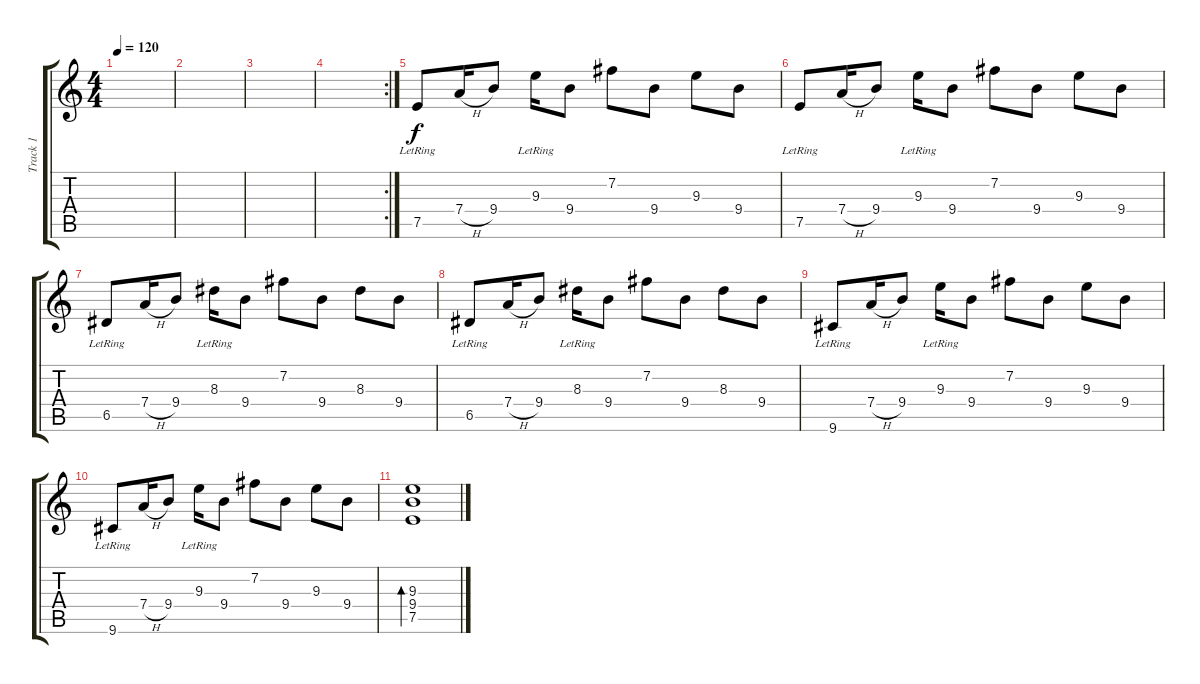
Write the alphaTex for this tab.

\track ("Track 1" "Track 1") {instrument acousticguitarnylon}
\staff {score tabs}
\tuning (E4 B3 G3 D3 A2 E2) {hide}
\ts (4 4)
\tempo 120
\clef g2
\ks c
|
|
|
\rc 2
|
7.5{lr}.8 7.4{h}.16 9.4.8 9.3{lr}.16 9.4.8 7.2.8 9.4.8 9.3.8 9.4.8 |
7.5{lr}.8 7.4{h}.16 9.4.8 9.3{lr}.16 9.4.8 7.2.8 9.4.8 9.3.8 9.4.8 |
6.5{lr}.8 7.4{h}.16 9.4.8 8.3{lr}.16 9.4.8 7.2.8 9.4.8 8.3.8 9.4.8 |
6.5{lr}.8 7.4{h}.16 9.4.8 8.3{lr}.16 9.4.8 7.2.8 9.4.8 8.3.8 9.4.8 |
9.6{lr}.8 7.4{h}.16 9.4.8 9.3{lr}.16 9.4.8 7.2.8 9.4.8 9.3.8 9.4.8 |
9.6{lr}.8 7.4{h}.16 9.4.8 9.3{lr}.16 9.4.8 7.2.8 9.4.8 9.3.8 9.4.8 |
(9.3 9.4 7.5).1{bd 480}
